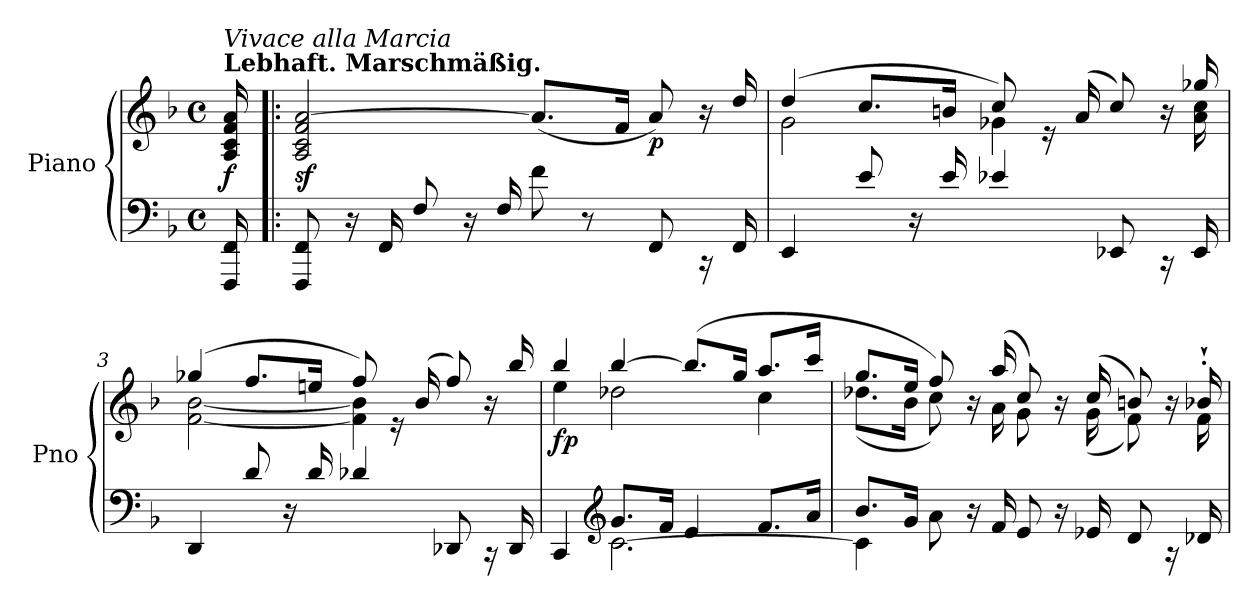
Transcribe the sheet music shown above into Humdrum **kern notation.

**kern	**kern	**dynam
*part1	*part1	*part1
*staff2	*staff1	*staff1/2
*I"Piano	*	*
*I'Pno	*	*
*clefF4	*clefG2	*
*k[b-]	*k[b-]	*
*M4/4	*M4/4	*
*met(c)	*met(c)	*
=	=	=
!	!LO:TX:a:B:t=Lebhaft. Marschmäßig.	!
!	!LO:TX:a:i:t=Vivace alla Marcia	!
!	!	!LO:DY:b
16FFF/ 16FF/	16A/ 16c/ 16f/ 16a/	f
=1!|:	=1!|:	=1!|:
*^	*^	*
!	!	!	!	!LO:DY:b
8ryy	8FFF/ 8FF/	2ryy	2A/ 2c/ 2f/ [2a/	sf
16r	16ryy	.	.	.
16ryy	16FF/	.	.	.
8ryy	8F/	.	.	.
16r	16ryy	.	.	.
16ryy	16F/	.	.	.
8ryy	8f\	8.ryy	(8.a/L]	.
8r	8ryy	.	.	.
.	.	16ryy	16f/Jk	.
!	!	!	!	!LO:DY:b
8ryy	8FF/	8ryy	8a/)	p
16rCC	16ryy	16r	16ryy	.
16ryy	16FF/	16ryy	16dd/	.
=2	=2	=2	=2	=2
*	*	*	*^	*
!	!	!	!	!	!LO:DY:b
4EE/	4ryy	(4dd/	2g\	2ryy	other-dynamics
8ryy	8e/	8.cc/L	.	.	.
16r	16ryy	.	.	.	.
16ryy	16e/	16bn/Jk	.	.	.
4e-X/	4ryy	8ryy	4g-X\	8cc/)	.
.	.	16re	.	16ryy	.
.	.	16ryy	.	(16a/	.
8ryy	8EE-X/	8ryy	8.ryy	8cc/)	.
16rCC	16ryy	16r	.	16ryy	.
16ryy	16EE-/	16ryy	16a\ 16cc\	16gg-X/	.
!!LO:LB:g=z	!!	!!
=3	=3	=3	=3	=3	=3
4DD/	4ryy	(4gg-X/	[2f\ [2b-\	2ryy	.
8ryy	8d/	8.ff/L	.	.	.
16r	16ryy	.	.	.	.
16ryy	16d/	16een/Jk	.	.	.
4d-X/	4ryy	8ryy	4f\] 4b-\]	8ff/)	.
.	.	16re	.	16ryy	.
.	.	16ryy	.	(16b-/	.
8ryy	8DD-X/	8ryy	4ryy	8ff/)	.
16rCC	16ryy	16r	.	16ryy	.
16ryy	16DD-/	16ryy	.	16bb-/	.
=4	=4	=4	=4	=4	=4
!	!	!	!	!	!LO:DY:b
*	*	*	*v	*v	*
4CC/	4ryy	4bb-/	4ee\	fp
*clefG2	*	*	*	*
[2.c\	8.g/L	[4bb-/	2dd-X\	.
.	16f/Jk	.	.	.
.	4e/	(8.bb-/L]	.	.
.	.	16gg/Jk	.	.
.	8.f/L	8.aa/L	4cc\	.
.	16a/Jk	16ccc/Jk	.	.
!!LO:LB:g=z
=5	=5	=5	=5	=5
*	*	*	*^	*
4c\]	8.b-/L	4ryy	(8.dd-X\L	8.gg/L	.
.	16g/Jk	.	16b-\Jk	16ee/Jk	.
8ryy	8a\	8ryy	8cc\)	8ff/)	.
16r	16ryy	16r	16ryy	16ryy	.
16ryy	16f/	16ryy	16a\	(16aa/	.
8ryy	8e/	8ryy	8g\	8cc/)	.
16r	16ryy	16r	16ryy	16ryy	.
16ryy	16e-X/	16ryy	(16g\	(16cc/	.
8ryy	8d/	8ryy	8f\)	8bn/)	.
16rA	16ryy	16r	16ryy	16ryy	.
16ryy	16d-X/	16ryy	16f\	16b-X`'/	.
*v	*v	*	*	*	*
*	*v	*v	*v	*
=	=	=
*-	*-	*-
